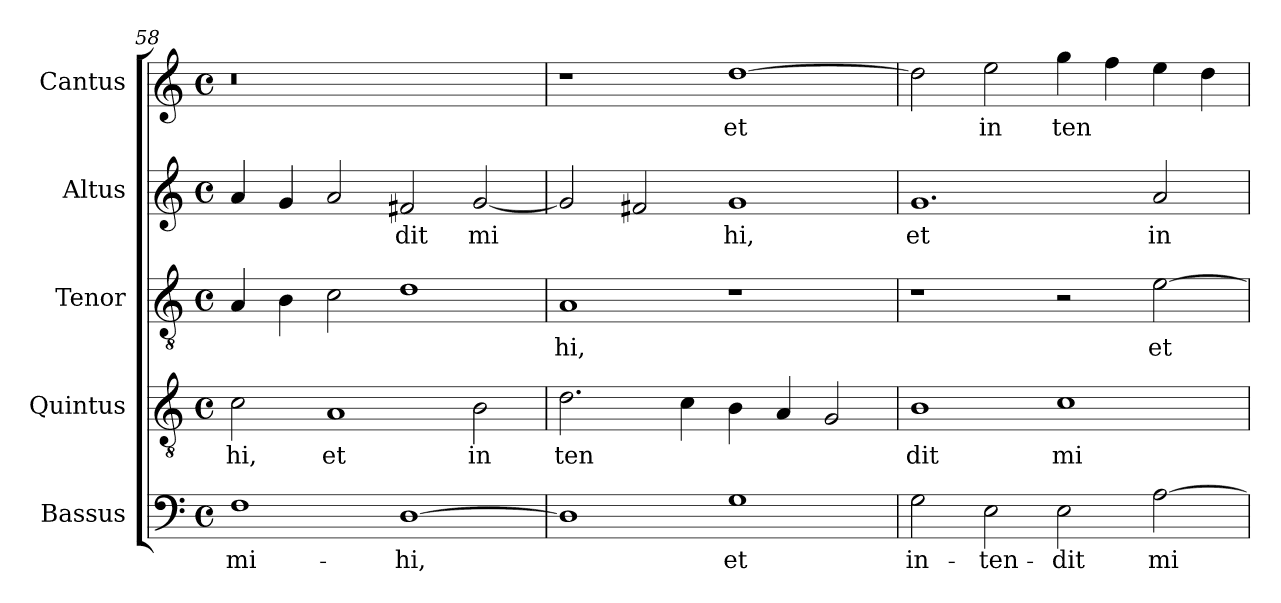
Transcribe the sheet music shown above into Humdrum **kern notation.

**kern	**text	**kern	**text	**kern	**text	**kern	**text	**kern	**text
*part5	*part5	*part4	*part4	*part3	*part3	*part2	*part2	*part1	*part1
*staff5	*staff5	*staff4	*staff4	*staff3	*staff3	*staff2	*staff2	*staff1	*staff1
*I"Bassus	*	*I"Quintus	*	*I"Tenor	*	*I"Altus	*	*I"Cantus	*
*clefF4	*	*clefGv2	*	*clefGv2	*	*clefG2	*	*clefG2	*
*M4/4	*	*M4/4	*	*M4/4	*	*M4/4	*	*M4/4	*
*met(c)	*	*met(c)	*	*met(c)	*	*met(c)	*	*met(c)	*
=58	=58	=58	=58	=58	=58	=58	=58	=58	=58
!	!LO:LY:b:cj	!	!LO:LY:b:cj	!	!	!	!	!	!
1F	mi-	2c\	hi,	4A/	.	4a/	.	0r	.
.	.	.	.	4B\	.	4g/	.	.	.
!	!	!	!LO:LY:b:cj	!	!	!	!	!	!
.	.	1A	et	2c\	.	2a/	.	.	.
!	!LO:LY:b:cj	!	!	!	!	!	!LO:LY:b:cj	!	!
[>1D	-hi,	.	.	1d	.	2f#X/	dit	.	.
!	!	!	!LO:LY:b:cj	!	!	!	!LO:LY:b	!	!
.	.	2B\	in	.	.	[<2g/	mi	.	.
=59	=59	=59	=59	=59	=59	=59	=59	=59	=59
!	!	!	!LO:LY:b	!	!LO:LY:b:cj	!	!	!	!
1D]	.	2.d\	ten	1A	-hi,	2g/]	.	1r	.
.	.	.	.	.	.	2f#X/	.	.	.
.	.	4c\	.	.	.	.	.	.	.
!	!LO:LY:b:cj	!	!	!	!	!	!LO:LY:b:cj	!	!LO:LY:b:cj
1G	et	4B\	.	1r	.	1g	hi,	[<1dd	et
.	.	4A/	.	.	.	.	.	.	.
.	.	2G/	.	.	.	.	.	.	.
!!LO:LB:g=z
=60	=60	=60	=60	=60	=60	=60	=60	=60	=60
!	!LO:LY:b:cj	!	!LO:LY:b:cj	!	!	!	!LO:LY:b:cj	!	!
2G\	in-	1B	dit	1r	.	1.g	et	2dd\]	.
!	!LO:LY:b:cj	!	!	!	!	!	!	!	!LO:LY:b:cj
2E\	-ten-	.	.	.	.	.	.	2ee\	in
!	!LO:LY:b:cj	!	!LO:LY:b:cj	!	!	!	!	!	!LO:LY:b
2E\	-dit	1c	mi	2r	.	.	.	4gg\	ten
.	.	.	.	.	.	.	.	4ff\	.
!	!LO:LY:b	!	!	!	!LO:LY:b:cj	!	!LO:LY:b:cj	!	!
[>2A\	mi-	.	.	[>2e\	et	2a/	in-	4ee\	.
.	.	.	.	.	.	.	.	4dd\	.
=	=	=	=	=	=	=	=	=	=
*-	*-	*-	*-	*-	*-	*-	*-	*-	*-
